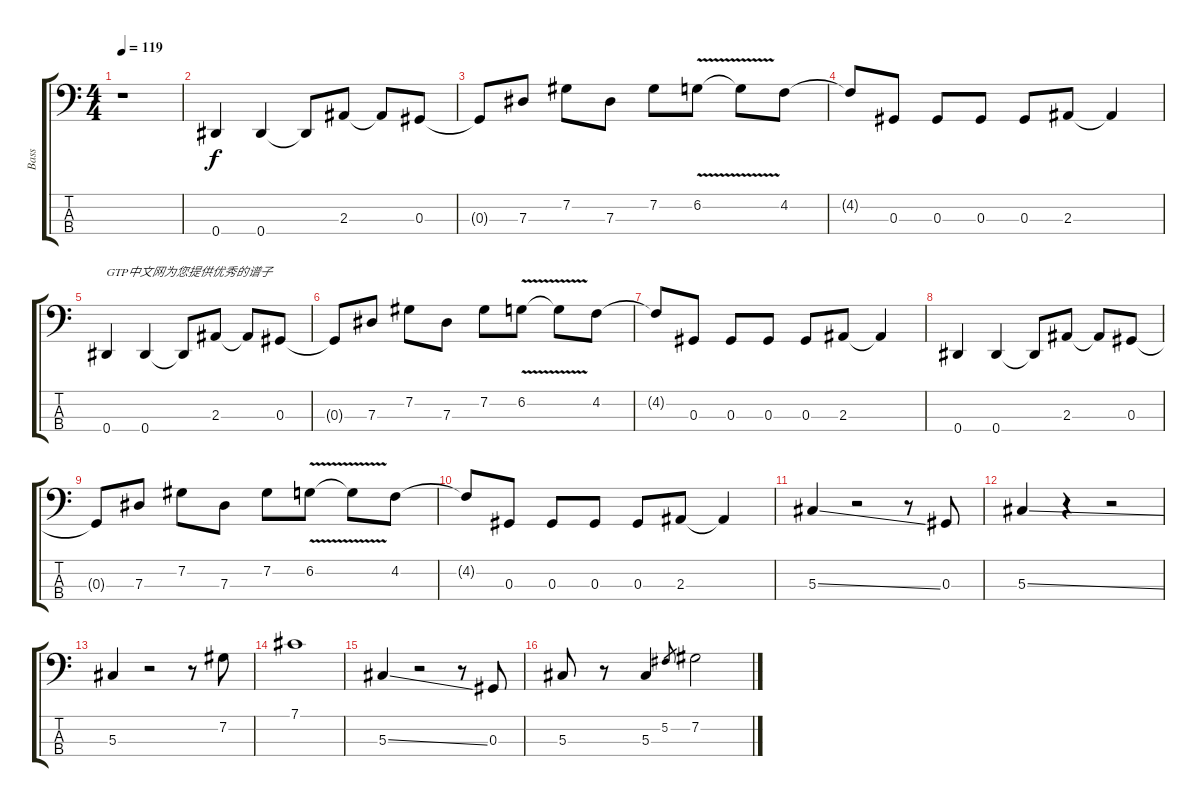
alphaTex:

\track ("Bass" "Bass") {instrument electricbasspick}
\staff {score tabs}
\tuning (Gb2 Db2 Ab1 Eb1) {hide}
\ts (4 4)
\tempo 119
\clef f4
\ks c
r.1{dy f instrument electricbasspick} |
0.4.4 0.4.4 0.4{t}.8 2.3.8 2.3{t}.8 0.3.8 |
0.3{t}.8 7.3.8 7.2.8 7.3.8 7.2.8 6.2{v}.8 6.2{t}.8 4.2.8 |
4.2{t}.8 0.3.8 0.3.8 0.3.8 0.3.8 2.3.8 2.3{t}.4 |
0.4.4{txt "GTP中文网为您提供优秀的谱子"} 0.4.4 0.4{t}.8 2.3.8 2.3{t}.8 0.3.8 |
0.3{t}.8 7.3.8 7.2.8 7.3.8 7.2.8 6.2{v}.8 6.2{t}.8 4.2.8 |
4.2{t}.8 0.3.8 0.3.8 0.3.8 0.3.8 2.3.8 2.3{t}.4 |
0.4.4 0.4.4 0.4{t}.8 2.3.8 2.3{t}.8 0.3.8 |
0.3{t}.8 7.3.8 7.2.8 7.3.8 7.2.8 6.2{v}.8 6.2{t}.8 4.2.8 |
4.2{t}.8 0.3.8 0.3.8 0.3.8 0.3.8 2.3.8 2.3{t}.4 |
5.3{ss}.4 r.2 r.8 0.3.8 |
5.3{ss}.4 r.4 r.2 |
5.3.4 r.2 r.8 7.2.8 |
7.1.1 |
5.3{ss}.4 r.2 r.8 0.3.8 |
5.3.8 r.8 5.3.4 5.2.8{gr} 7.2.2
